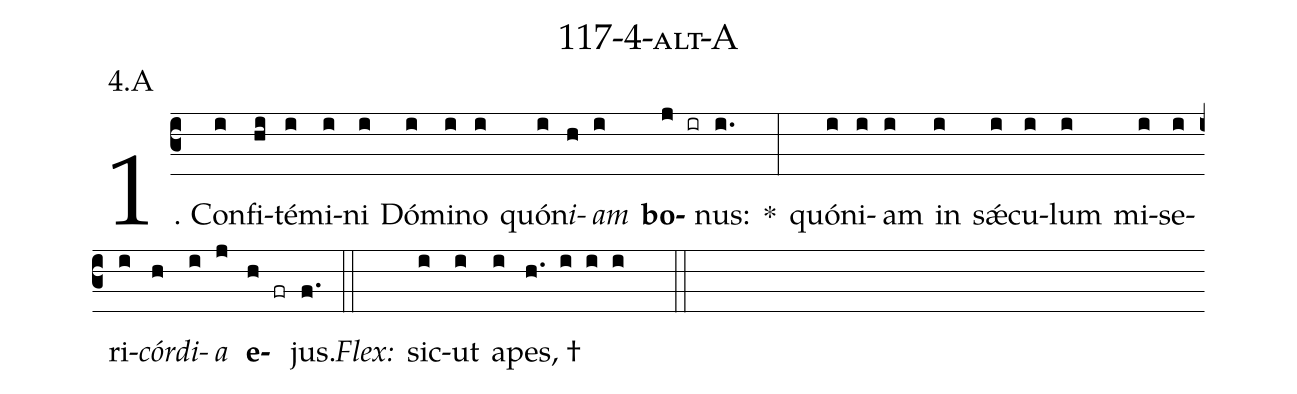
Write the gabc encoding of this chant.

name: 117-4-alt-A;
annotation: 4.A;
%%
(c3)1. Con(i)fi(hi)té(i)mi(i)ni(i) Dó(i)mi(i)no(i) quón(i)<i>i</i>(h)<i>am</i>(i) <b>bo</b>(j ir)nus:(i.) *(:) quón(i)i(i)am(i) in(i) sǽ(i)cu(i)lum(i) mi(i)se(i)ri(i)<i>cór</i>(h)<i>di</i>(i)<i>a</i>(j) <b>e</b>(h fr)jus.(f.) (::)
<i>Flex:</i>()  sic(i)ut(i) a(i)pes, †(h. i i i  ::)
